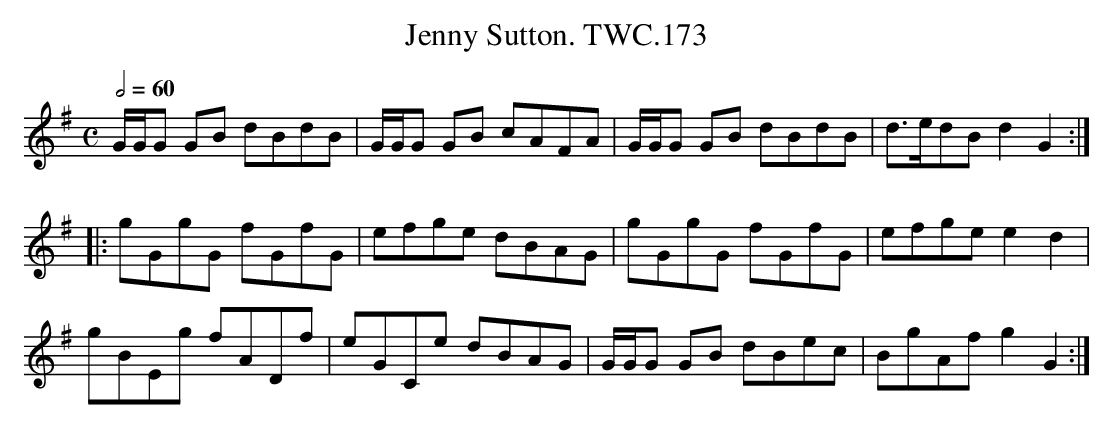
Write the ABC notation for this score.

X:1
T:Jenny Sutton. TWC.173
M:C
L:1/8
Q:2/4=60
K:G
G/G/G GB dBdB | G/G/G GB cAFA | G/G/G GB dBdB | d>edB d2G2 :|
|: gGgG fGfG | efge dBAG | gGgG fGfG | efge e2d2 |
gBEg fADf | eGCe dBAG | G/G/G GB dBec | BgAf g2G2 :|]
